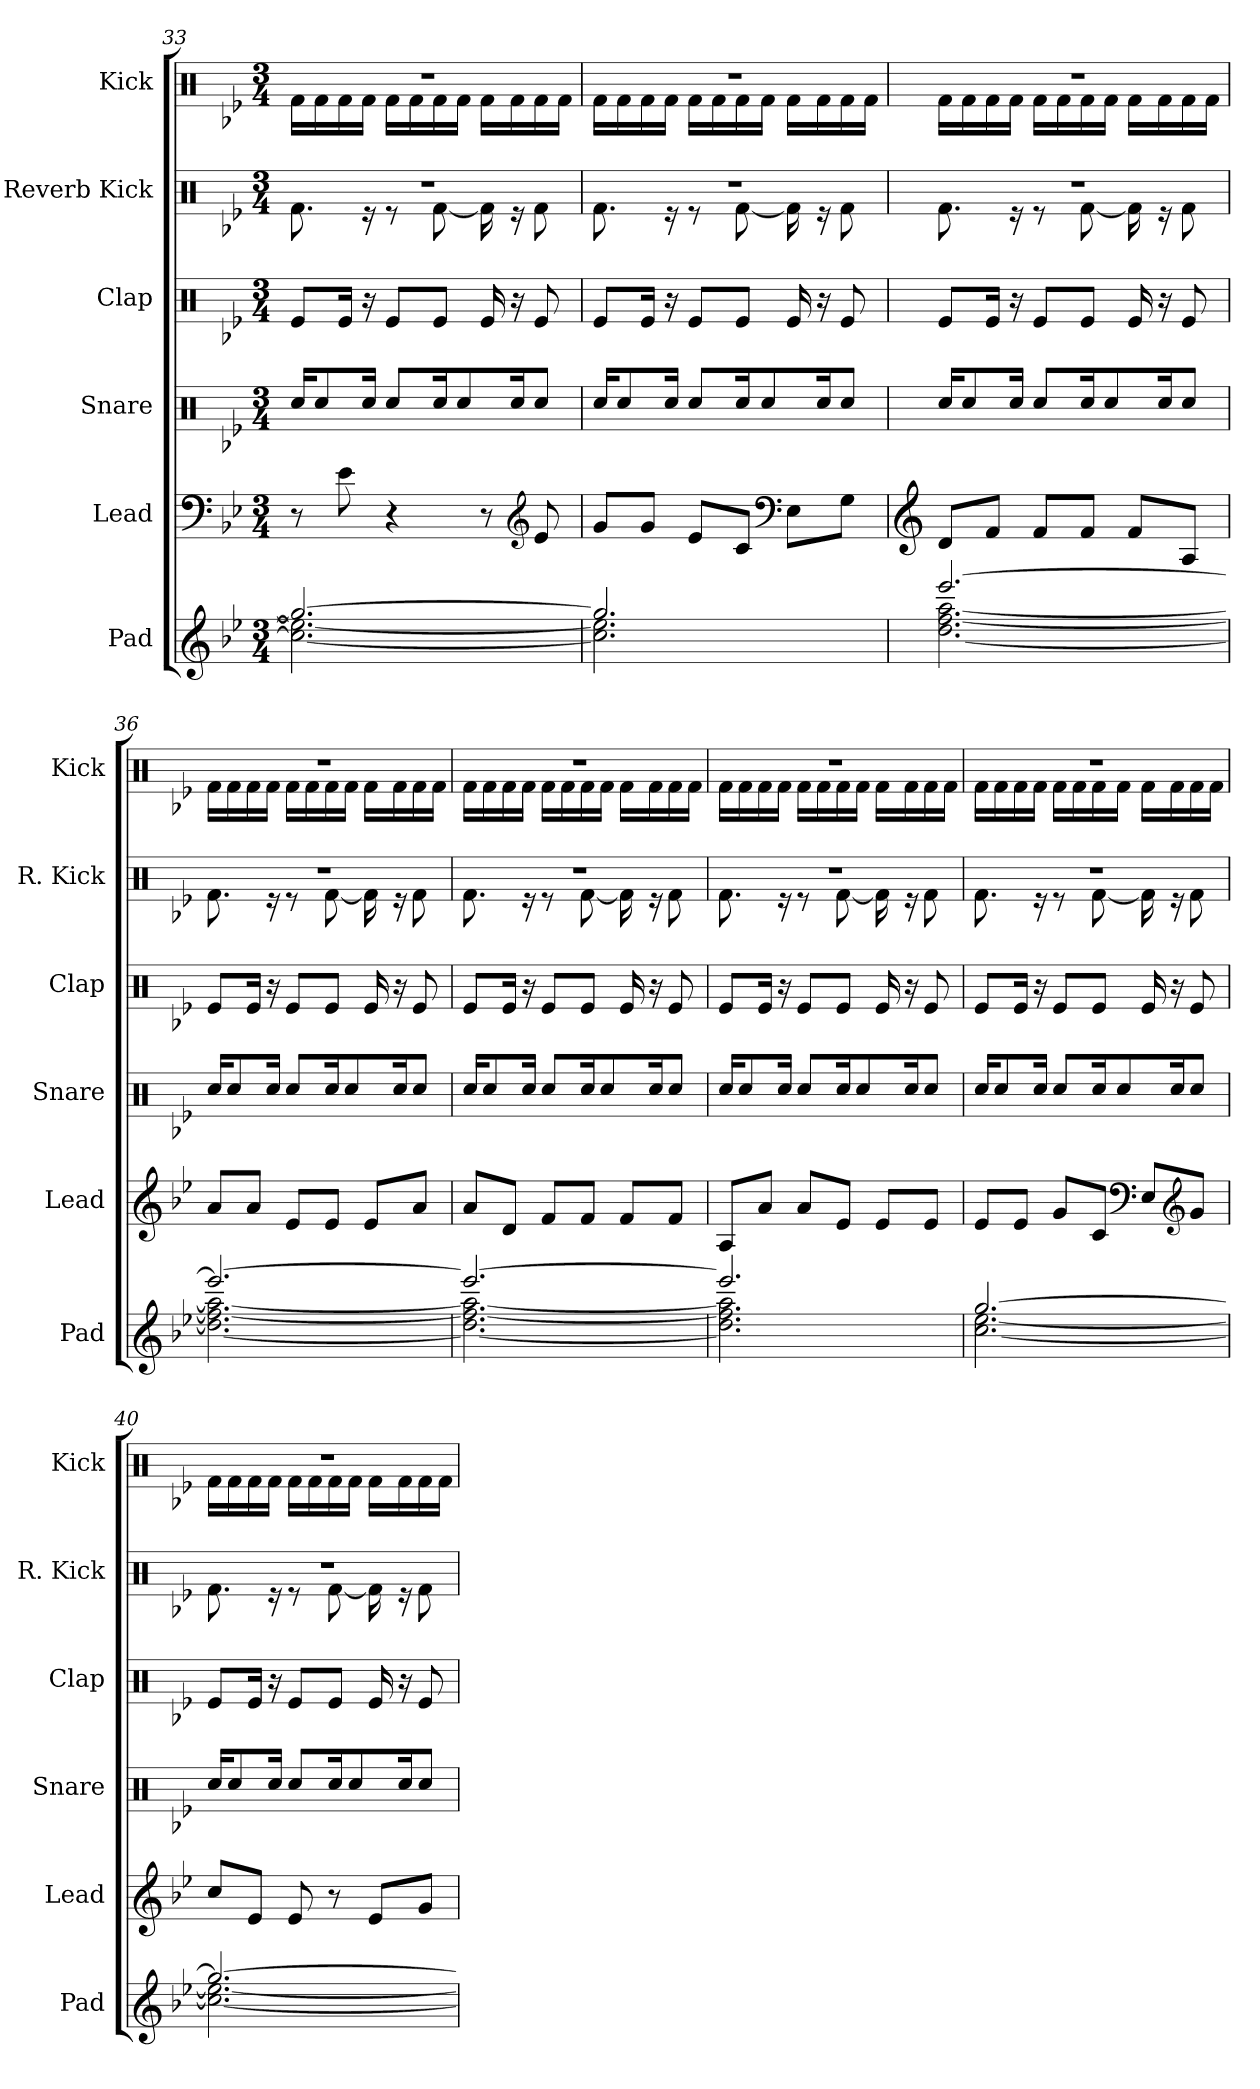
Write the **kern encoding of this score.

**kern	**kern	**kern	**kern	**kern	**kern
*part6	*part5	*part4	*part3	*part2	*part1
*staff6	*staff5	*staff4	*staff3	*staff2	*staff1
*I"Pad	*I"Lead	*I"Snare	*I"Clap	*I"Reverb Kick	*I"Kick
*I'Pad	*I'Lead	*I'Snare	*I'Clap	*I'R. Kick	*I'Kick
*clefG2	*clefF4	*clefX	*clefX	*clefX	*clefX
*k[b-e-]	*k[b-e-]	*k[b-e-]	*k[b-e-]	*k[b-e-]	*k[b-e-]
*M3/4	*M3/4	*M3/4	*M3/4	*M3/4	*M3/4
=33	=33	=33	=33	=33	=33
*^	*	*	*	*^	*^
2.gg/_	2.cc\_ 2.ee-\_	8r	16Rcc/KL	8Re/L	2.r	8.Rf\	2.r	16Rf\LL
.	.	.	8Rcc/	.	.	.	.	16Rf\
.	.	8e-\	.	16Re/Jk	.	.	.	16Rf\
.	.	.	16Rcc/Jk	16r	.	16r	.	16Rf\JJ
.	.	4r	8Rcc/L	8Re/L	.	8r	.	16Rf\LL
.	.	.	.	.	.	.	.	16Rf\
.	.	.	16Rcc/K	8Re/J	.	[8Rf\	.	16Rf\
.	.	.	8Rcc/	.	.	.	.	16Rf\JJ
.	.	8r	.	16Re/	.	16Rf\]	.	16Rf\LL
.	.	.	16Rcc/K	16r	.	16r	.	16Rf\
*	*	*clefG2	*	*	*	*	*	*
.	.	8e-/	8Rcc/J	8Re/	.	8Rf\	.	16Rf\
.	.	.	.	.	.	.	.	16Rf\JJ
=34	=34	=34	=34	=34	=34	=34	=34	=34
2.gg/]	2.cc\] 2.ee-\]	8g/L	16Rcc/KL	8Re/L	2.r	8.Rf\	2.r	16Rf\LL
.	.	.	8Rcc/	.	.	.	.	16Rf\
.	.	8g/J	.	16Re/Jk	.	.	.	16Rf\
.	.	.	16Rcc/Jk	16r	.	16r	.	16Rf\JJ
.	.	8e-/L	8Rcc/L	8Re/L	.	8r	.	16Rf\LL
.	.	.	.	.	.	.	.	16Rf\
.	.	8c/J	16Rcc/K	8Re/J	.	[8Rf\	.	16Rf\
.	.	.	8Rcc/	.	.	.	.	16Rf\JJ
*	*	*clefF4	*	*	*	*	*	*
.	.	8E-\L	.	16Re/	.	16Rf\]	.	16Rf\LL
.	.	.	16Rcc/K	16r	.	16r	.	16Rf\
.	.	8G\J	8Rcc/J	8Re/	.	8Rf\	.	16Rf\
.	.	.	.	.	.	.	.	16Rf\JJ
!!LO:LB:g=z	!!
=35	=35	=35	=35	=35	=35	=35	=35	=35
*	*	*clefG2	*	*	*	*	*	*
[2.eee-/	[2.dd\ [2.ff\ [2.aa\	8d/L	16Rcc/KL	8Re/L	2.r	8.Rf\	2.r	16Rf\LL
.	.	.	8Rcc/	.	.	.	.	16Rf\
.	.	8f/J	.	16Re/Jk	.	.	.	16Rf\
.	.	.	16Rcc/Jk	16r	.	16r	.	16Rf\JJ
.	.	8f/L	8Rcc/L	8Re/L	.	8r	.	16Rf\LL
.	.	.	.	.	.	.	.	16Rf\
.	.	8f/J	16Rcc/K	8Re/J	.	[8Rf\	.	16Rf\
.	.	.	8Rcc/	.	.	.	.	16Rf\JJ
.	.	8f/L	.	16Re/	.	16Rf\]	.	16Rf\LL
.	.	.	16Rcc/K	16r	.	16r	.	16Rf\
.	.	8A/J	8Rcc/J	8Re/	.	8Rf\	.	16Rf\
.	.	.	.	.	.	.	.	16Rf\JJ
=36	=36	=36	=36	=36	=36	=36	=36	=36
2.eee-/_	2.dd\_ 2.ff\_ 2.aa\_	8a/L	16Rcc/KL	8Re/L	2.r	8.Rf\	2.r	16Rf\LL
.	.	.	8Rcc/	.	.	.	.	16Rf\
.	.	8a/J	.	16Re/Jk	.	.	.	16Rf\
.	.	.	16Rcc/Jk	16r	.	16r	.	16Rf\JJ
.	.	8e-/L	8Rcc/L	8Re/L	.	8r	.	16Rf\LL
.	.	.	.	.	.	.	.	16Rf\
.	.	8e-/J	16Rcc/K	8Re/J	.	[8Rf\	.	16Rf\
.	.	.	8Rcc/	.	.	.	.	16Rf\JJ
.	.	8e-/L	.	16Re/	.	16Rf\]	.	16Rf\LL
.	.	.	16Rcc/K	16r	.	16r	.	16Rf\
.	.	8a/J	8Rcc/J	8Re/	.	8Rf\	.	16Rf\
.	.	.	.	.	.	.	.	16Rf\JJ
=37	=37	=37	=37	=37	=37	=37	=37	=37
2.eee-/_	2.dd\_ 2.ff\_ 2.aa\_	8a/L	16Rcc/KL	8Re/L	2.r	8.Rf\	2.r	16Rf\LL
.	.	.	8Rcc/	.	.	.	.	16Rf\
.	.	8d/J	.	16Re/Jk	.	.	.	16Rf\
.	.	.	16Rcc/Jk	16r	.	16r	.	16Rf\JJ
.	.	8f/L	8Rcc/L	8Re/L	.	8r	.	16Rf\LL
.	.	.	.	.	.	.	.	16Rf\
.	.	8f/J	16Rcc/K	8Re/J	.	[8Rf\	.	16Rf\
.	.	.	8Rcc/	.	.	.	.	16Rf\JJ
.	.	8f/L	.	16Re/	.	16Rf\]	.	16Rf\LL
.	.	.	16Rcc/K	16r	.	16r	.	16Rf\
.	.	8f/J	8Rcc/J	8Re/	.	8Rf\	.	16Rf\
.	.	.	.	.	.	.	.	16Rf\JJ
!!LO:PB:g=z	!!
=38	=38	=38	=38	=38	=38	=38	=38	=38
2.eee-/]	2.dd\] 2.ff\] 2.aa\]	8A/L	16Rcc/KL	8Re/L	2.r	8.Rf\	2.r	16Rf\LL
.	.	.	8Rcc/	.	.	.	.	16Rf\
.	.	8a/J	.	16Re/Jk	.	.	.	16Rf\
.	.	.	16Rcc/Jk	16r	.	16r	.	16Rf\JJ
.	.	8a/L	8Rcc/L	8Re/L	.	8r	.	16Rf\LL
.	.	.	.	.	.	.	.	16Rf\
.	.	8e-/J	16Rcc/K	8Re/J	.	[8Rf\	.	16Rf\
.	.	.	8Rcc/	.	.	.	.	16Rf\JJ
.	.	8e-/L	.	16Re/	.	16Rf\]	.	16Rf\LL
.	.	.	16Rcc/K	16r	.	16r	.	16Rf\
.	.	8e-/J	8Rcc/J	8Re/	.	8Rf\	.	16Rf\
.	.	.	.	.	.	.	.	16Rf\JJ
=39	=39	=39	=39	=39	=39	=39	=39	=39
[2.gg/	[2.cc\ [2.ee-\	8e-/L	16Rcc/KL	8Re/L	2.r	8.Rf\	2.r	16Rf\LL
.	.	.	8Rcc/	.	.	.	.	16Rf\
.	.	8e-/J	.	16Re/Jk	.	.	.	16Rf\
.	.	.	16Rcc/Jk	16r	.	16r	.	16Rf\JJ
.	.	8g/L	8Rcc/L	8Re/L	.	8r	.	16Rf\LL
.	.	.	.	.	.	.	.	16Rf\
.	.	8c/J	16Rcc/K	8Re/J	.	[8Rf\	.	16Rf\
.	.	.	8Rcc/	.	.	.	.	16Rf\JJ
*	*	*clefF4	*	*	*	*	*	*
.	.	8E-/L	.	16Re/	.	16Rf\]	.	16Rf\LL
.	.	.	16Rcc/K	16r	.	16r	.	16Rf\
*	*	*clefG2	*	*	*	*	*	*
.	.	8g/J	8Rcc/J	8Re/	.	8Rf\	.	16Rf\
.	.	.	.	.	.	.	.	16Rf\JJ
=40	=40	=40	=40	=40	=40	=40	=40	=40
2.gg/_	2.cc\_ 2.ee-\_	8cc/L	16Rcc/KL	8Re/L	2.r	8.Rf\	2.r	16Rf\LL
.	.	.	8Rcc/	.	.	.	.	16Rf\
.	.	8e-/J	.	16Re/Jk	.	.	.	16Rf\
.	.	.	16Rcc/Jk	16r	.	16r	.	16Rf\JJ
.	.	8e-/	8Rcc/L	8Re/L	.	8r	.	16Rf\LL
.	.	.	.	.	.	.	.	16Rf\
.	.	8r	16Rcc/K	8Re/J	.	[8Rf\	.	16Rf\
.	.	.	8Rcc/	.	.	.	.	16Rf\JJ
.	.	8e-/L	.	16Re/	.	16Rf\]	.	16Rf\LL
.	.	.	16Rcc/K	16r	.	16r	.	16Rf\
.	.	8g/J	8Rcc/J	8Re/	.	8Rf\	.	16Rf\
.	.	.	.	.	.	.	.	16Rf\JJ
*	*	*	*	*	*v	*v	*	*
*v	*v	*	*	*	*	*v	*v
=	=	=	=	=	=
*-	*-	*-	*-	*-	*-
